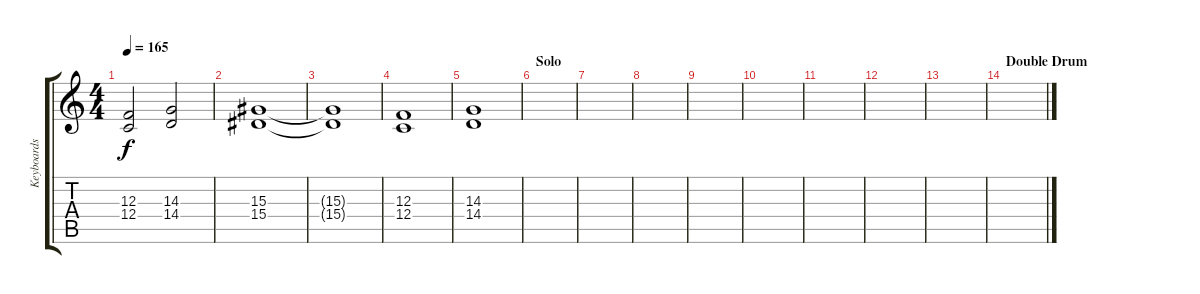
\track ("Keyboards" "Keyboards") {instrument stringensemble1}
\staff {score tabs}
\tuning (D4 A3 F3 C3 G2 D2) {hide}
\ts (4 4)
\tempo 165
\clef g2
\ks c
(12.3 12.4).2{dy f} (14.3 14.4).2 |
(15.3 15.4).1 |
(15.3{t} 15.4{t}).1 |
(12.3 12.4).1 |
(14.3 14.4).1 |
\section ("" "Solo")
|
|
|
|
|
|
|
|
\section ("" "Double Drum")
